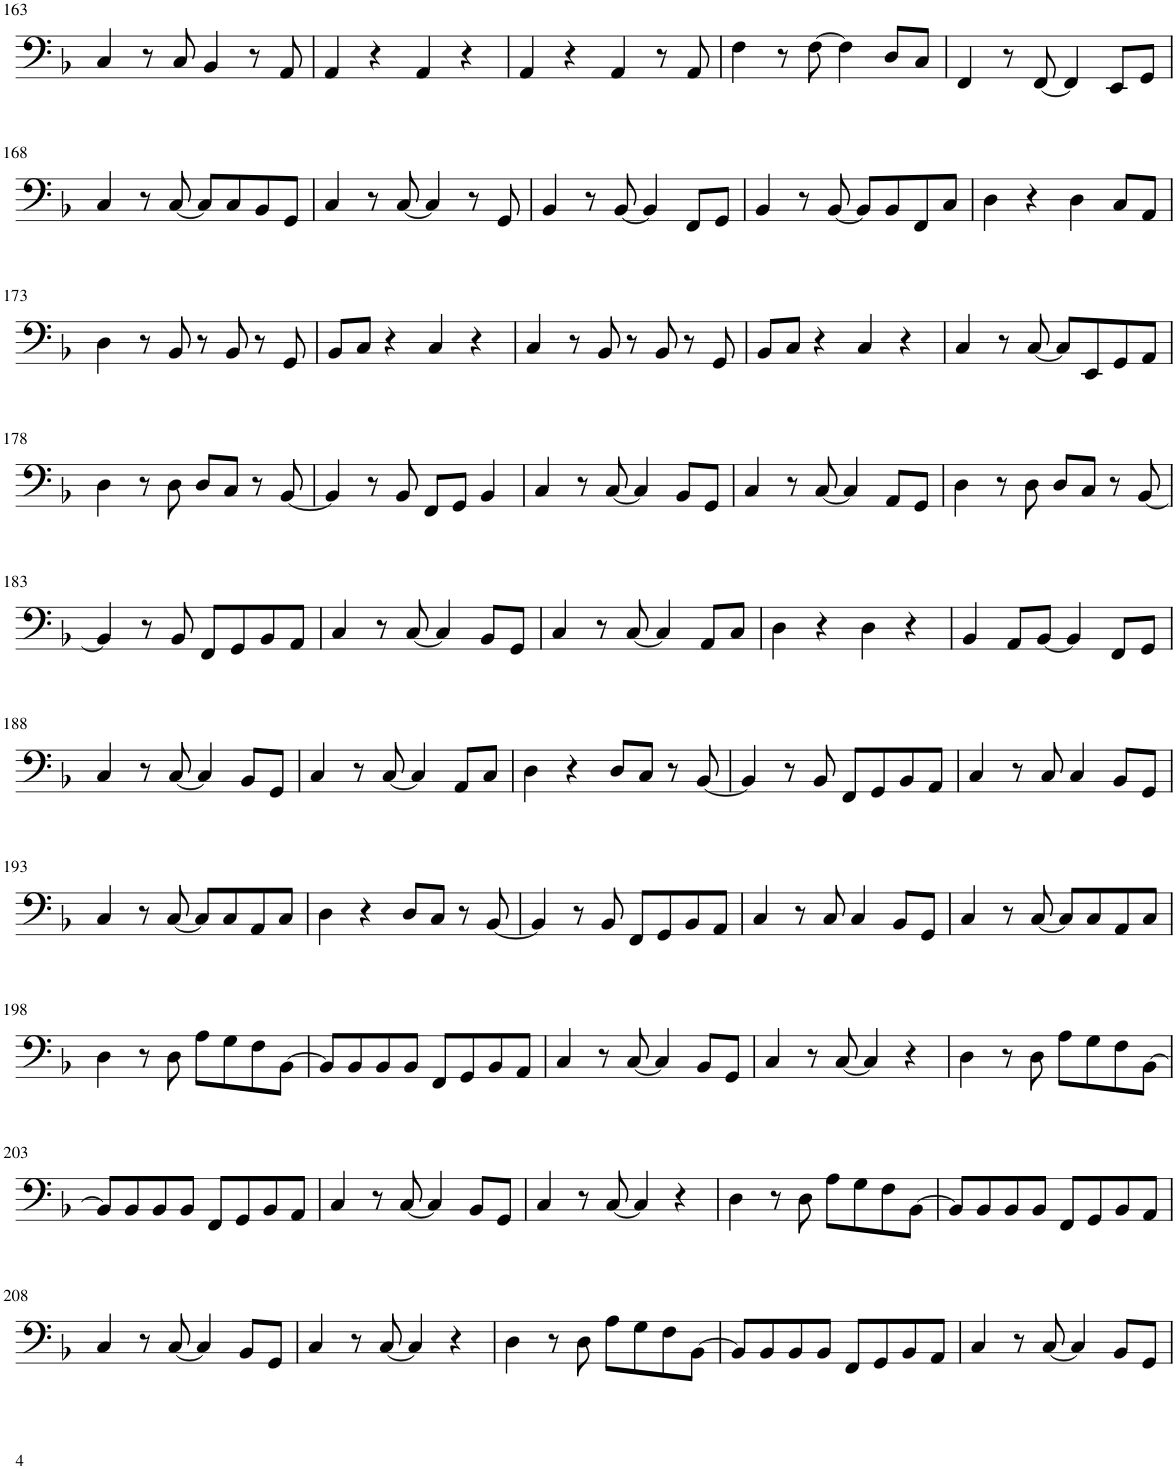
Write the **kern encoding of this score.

**kern
*part1
*staff1
*I"Electric Bass
*I'El. B.
!!LO:PB:g=z
*clefF4
*Trd7c12
*k[b-]
*M4/4
=163
4C/
8r
8C/
4BB-/
8r
8AA/
=164
4AA/
4r
4AA/
4r
=165
4AA/
4r
4AA/
8r
8AA/
=166
4F\
8r
[8F\
4F\]
8D/L
8C/J
=167
4FF/
8r
[8FF/
4FF/]
8EE/L
8GG/J
!!LO:LB:g=z
=168
4C/
8r
[8C/
8C/L]
8C/
8BB-/
8GG/J
=169
4C/
8r
[8C/
4C/]
8r
8GG/
=170
4BB-/
8r
[8BB-/
4BB-/]
8FF/L
8GG/J
=171
4BB-/
8r
[8BB-/
8BB-/L]
8BB-/
8FF/
8C/J
=172
4D\
4r
4D\
8C/L
8AA/J
!!LO:LB:g=z
=173
4D\
8r
8BB-/
8r
8BB-/
8r
8GG/
=174
8BB-/L
8C/J
4r
4C/
4r
=175
4C/
8r
8BB-/
8r
8BB-/
8r
8GG/
=176
8BB-/L
8C/J
4r
4C/
4r
=177
4C/
8r
[8C/
8C/L]
8EE/
8GG/
8AA/J
!!LO:LB:g=z
=178
4D\
8r
8D\
8D/L
8C/J
8r
[8BB-/
=179
4BB-/]
8r
8BB-/
8FF/L
8GG/J
4BB-/
=180
4C/
8r
[8C/
4C/]
8BB-/L
8GG/J
=181
4C/
8r
[8C/
4C/]
8AA/L
8GG/J
=182
4D\
8r
8D\
8D/L
8C/J
8r
[8BB-/
!!LO:LB:g=z
=183
4BB-/]
8r
8BB-/
8FF/L
8GG/
8BB-/
8AA/J
=184
4C/
8r
[8C/
4C/]
8BB-/L
8GG/J
=185
4C/
8r
[8C/
4C/]
8AA/L
8C/J
=186
4D\
4r
4D\
4r
=187
4BB-/
8AA/L
[8BB-/J
4BB-/]
8FF/L
8GG/J
!!LO:LB:g=z
=188
4C/
8r
[8C/
4C/]
8BB-/L
8GG/J
=189
4C/
8r
[8C/
4C/]
8AA/L
8C/J
=190
4D\
4r
8D/L
8C/J
8r
[8BB-/
=191
4BB-/]
8r
8BB-/
8FF/L
8GG/
8BB-/
8AA/J
=192
4C/
8r
8C/
4C/
8BB-/L
8GG/J
!!LO:LB:g=z
=193
4C/
8r
[8C/
8C/L]
8C/
8AA/
8C/J
=194
4D\
4r
8D/L
8C/J
8r
[8BB-/
=195
4BB-/]
8r
8BB-/
8FF/L
8GG/
8BB-/
8AA/J
=196
4C/
8r
8C/
4C/
8BB-/L
8GG/J
=197
4C/
8r
[8C/
8C/L]
8C/
8AA/
8C/J
!!LO:LB:g=z
=198
4D\
8r
8D\
8A\L
8G\
8F\
[8BB-\J
=199
8BB-/L]
8BB-/
8BB-/
8BB-/J
8FF/L
8GG/
8BB-/
8AA/J
=200
4C/
8r
[8C/
4C/]
8BB-/L
8GG/J
=201
4C/
8r
[8C/
4C/]
4r
=202
4D\
8r
8D\
8A\L
8G\
8F\
[8BB-\J
!!LO:LB:g=z
=203
8BB-/L]
8BB-/
8BB-/
8BB-/J
8FF/L
8GG/
8BB-/
8AA/J
=204
4C/
8r
[8C/
4C/]
8BB-/L
8GG/J
=205
4C/
8r
[8C/
4C/]
4r
=206
4D\
8r
8D\
8A\L
8G\
8F\
[8BB-\J
=207
8BB-/L]
8BB-/
8BB-/
8BB-/J
8FF/L
8GG/
8BB-/
8AA/J
!!LO:LB:g=z
=208
4C/
8r
[8C/
4C/]
8BB-/L
8GG/J
=209
4C/
8r
[8C/
4C/]
4r
=210
4D\
8r
8D\
8A\L
8G\
8F\
[8BB-\J
=211
8BB-/L]
8BB-/
8BB-/
8BB-/J
8FF/L
8GG/
8BB-/
8AA/J
=212
4C/
8r
[8C/
4C/]
8BB-/L
8GG/J
=
*-
